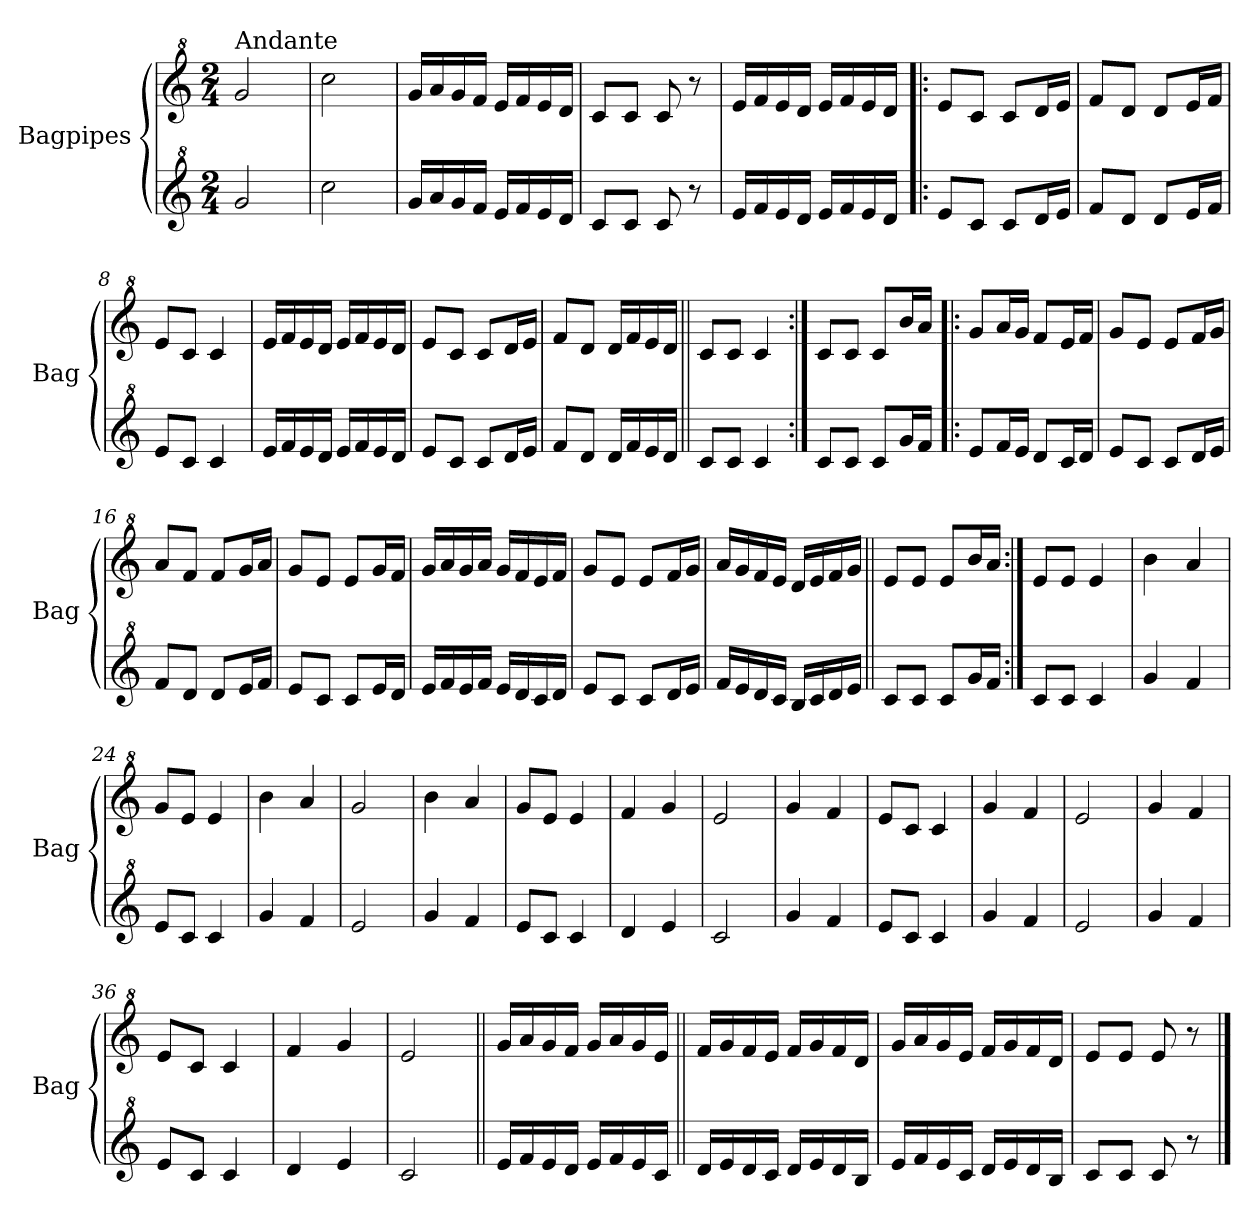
**kern	**kern
*part2	*part1
*staff2	*staff1
*I"Bagpipes	*I"Bagpipes
*I'Bag	*I'Bag
*clefG^2	*clefG^2
*k[]	*k[]
*C:	*C:
*M2/4	*M2/4
=1	=1
!	!LO:TX:a:t=Andante
2gg/	2gg/
=2	=2
2ccc\	2ccc\
=3	=3
16gg/LL	16gg/LL
16aa/	16aa/
16gg/	16gg/
16ff/JJ	16ff/JJ
16ee/LL	16ee/LL
16ff/	16ff/
16ee/	16ee/
16dd/JJ	16dd/JJ
=4	=4
8cc/L	8cc/L
8cc/J	8cc/J
8cc/	8cc/
8r	8r
=5	=5
16ee/LL	16ee/LL
16ff/	16ff/
16ee/	16ee/
16dd/JJ	16dd/JJ
16ee/LL	16ee/LL
16ff/	16ff/
16ee/	16ee/
16dd/JJ	16dd/JJ
=6!|:	=6!|:
8ee/L	8ee/L
8cc/J	8cc/J
8cc/L	8cc/L
16dd/L	16dd/L
16ee/JJ	16ee/JJ
=7	=7
8ff/L	8ff/L
8dd/J	8dd/J
8dd/L	8dd/L
16ee/L	16ee/L
16ff/JJ	16ff/JJ
=8	=8
8ee/L	8ee/L
8cc/J	8cc/J
4cc/	4cc/
!!LO:LB:g=z
=9	=9
16ee/LL	16ee/LL
16ff/	16ff/
16ee/	16ee/
16dd/JJ	16dd/JJ
16ee/LL	16ee/LL
16ff/	16ff/
16ee/	16ee/
16dd/JJ	16dd/JJ
=10	=10
8ee/L	8ee/L
8cc/J	8cc/J
8cc/L	8cc/L
16dd/L	16dd/L
16ee/JJ	16ee/JJ
=11	=11
8ff/L	8ff/L
8dd/J	8dd/J
16dd/LL	16dd/LL
16ff/	16ff/
16ee/	16ee/
16dd/JJ	16dd/JJ
=12||	=12||
8cc/L	8cc/L
8cc/J	8cc/J
4cc/	4cc/
=13:|!	=13:|!
8cc/L	8cc/L
8cc/J	8cc/J
8cc/L	8cc/L
16gg/L	16bb/L
16ff/JJ	16aa/JJ
=14!|:	=14!|:
8ee/L	8gg/L
16ff/L	16aa/L
16ee/JJ	16gg/JJ
8dd/L	8ff/L
16cc/L	16ee/L
16dd/JJ	16ff/JJ
=15	=15
8ee/L	8gg/L
8cc/J	8ee/J
8cc/L	8ee/L
16dd/L	16ff/L
16ee/JJ	16gg/JJ
=16	=16
8ff/L	8aa/L
8dd/J	8ff/J
8dd/L	8ff/L
16ee/L	16gg/L
16ff/JJ	16aa/JJ
!!LO:LB:g=z
=17	=17
8ee/L	8gg/L
8cc/J	8ee/J
8cc/L	8ee/L
16ee/L	16gg/L
16dd/JJ	16ff/JJ
=18	=18
16ee/LL	16gg/LL
16ff/	16aa/
16ee/	16gg/
16ff/JJ	16aa/JJ
16ee/LL	16gg/LL
16dd/	16ff/
16cc/	16ee/
16dd/JJ	16ff/JJ
=19	=19
8ee/L	8gg/L
8cc/J	8ee/J
8cc/L	8ee/L
16dd/L	16ff/L
16ee/JJ	16gg/JJ
=20	=20
16ff/LL	16aa/LL
16ee/	16gg/
16dd/	16ff/
16cc/JJ	16ee/JJ
16b/LL	16dd/LL
16cc/	16ee/
16dd/	16ff/
16ee/JJ	16gg/JJ
=21||	=21||
8cc/L	8ee/L
8cc/J	8ee/J
8cc/L	8ee/L
16gg/L	16bb/L
16ff/JJ	16aa/JJ
=22:|!	=22:|!
8cc/L	8ee/L
8cc/J	8ee/J
4cc/	4ee/
=23	=23
4gg/	4bb\
4ff/	4aa/
=24	=24
8ee/L	8gg/L
8cc/J	8ee/J
4cc/	4ee/
=25	=25
4gg/	4bb\
4ff/	4aa/
=26	=26
2ee/	2gg/
!!LO:LB:g=z
=27	=27
4gg/	4bb\
4ff/	4aa/
=28	=28
8ee/L	8gg/L
8cc/J	8ee/J
4cc/	4ee/
=29	=29
4dd/	4ff/
4ee/	4gg/
=30	=30
2cc/	2ee/
=31	=31
4gg/	4gg/
4ff/	4ff/
=32	=32
8ee/L	8ee/L
8cc/J	8cc/J
4cc/	4cc/
=33	=33
4gg/	4gg/
4ff/	4ff/
=34	=34
2ee/	2ee/
=35	=35
4gg/	4gg/
4ff/	4ff/
=36	=36
8ee/L	8ee/L
8cc/J	8cc/J
4cc/	4cc/
=37	=37
4dd/	4ff/
4ee/	4gg/
=38	=38
2cc/	2ee/
=39||	=39||
16ee/LL	16gg/LL
16ff/	16aa/
16ee/	16gg/
16dd/JJ	16ff/JJ
16ee/LL	16gg/LL
16ff/	16aa/
16ee/	16gg/
16cc/JJ	16ee/JJ
!!LO:LB:g=z
=40||	=40||
16dd/LL	16ff/LL
16ee/	16gg/
16dd/	16ff/
16cc/JJ	16ee/JJ
16dd/LL	16ff/LL
16ee/	16gg/
16dd/	16ff/
16b/JJ	16dd/JJ
=41	=41
16ee/LL	16gg/LL
16ff/	16aa/
16ee/	16gg/
16cc/JJ	16ee/JJ
16dd/LL	16ff/LL
16ee/	16gg/
16dd/	16ff/
16b/JJ	16dd/JJ
=42	=42
8cc/L	8ee/L
8cc/J	8ee/J
8cc/	8ee/
8r	8r
==	==
*-	*-
